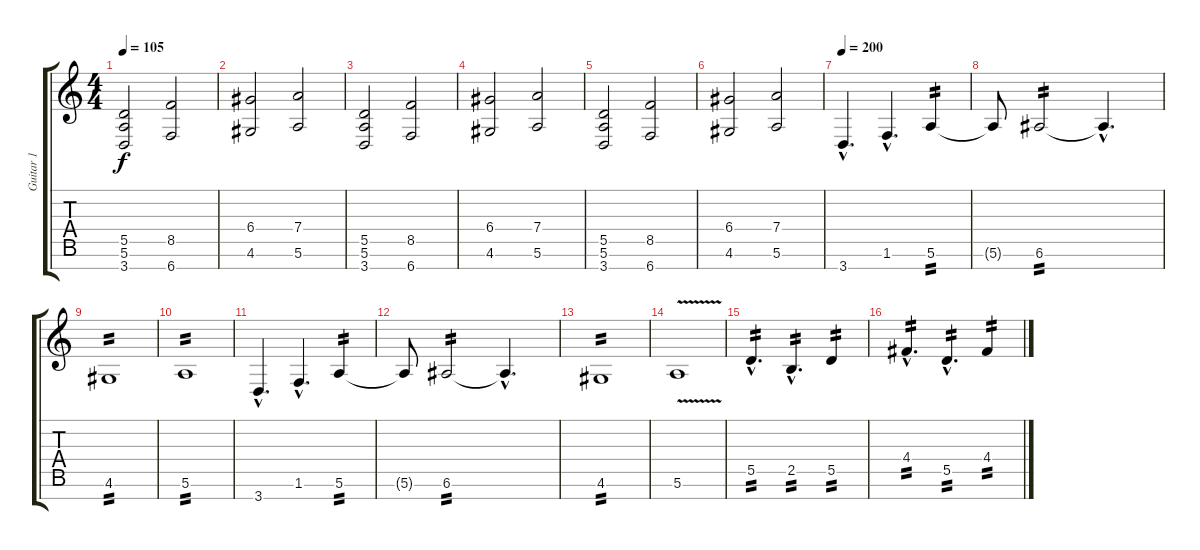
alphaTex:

\track ("Guitar 1" "Guitar 1") {instrument distortionguitar}
\staff {score tabs}
\tuning (E4 B3 G3 D3 A2 E2 B1) {hide}
\ts (4 4)
\tempo 105
\clef g2
\ks c
(5.5 5.6 3.7).2{dy f} (8.5 6.7).2 |
(6.4 4.6).2 (7.4 5.6).2 |
(5.5 5.6 3.7).2 (8.5 6.7).2 |
(6.4 4.6).2 (7.4 5.6).2 |
(5.5 5.6 3.7).2 (8.5 6.7).2 |
(6.4 4.6).2 (7.4 5.6).2 |
\section ("" "")
\tempo 200
3.7{hac}.4{d} 1.6{hac}.4{d} 5.6.4{tp 2} |
5.6{t}.8 6.6.2{tp 2} 6.6{hac t}.4{d} |
4.6.1{tp 2} |
5.6.1{tp 2} |
3.7{hac}.4{d} 1.6{hac}.4{d} 5.6.4{tp 2} |
5.6{t}.8 6.6.2{tp 2} 6.6{hac t}.4{d} |
4.6.1{tp 2} |
5.6{v}.1 |
\section ("" "")
5.5{hac}.4{d tp 2} 2.5{hac}.4{d tp 2} 5.5.4{tp 2} |
4.4{hac}.4{d tp 2} 5.5{hac}.4{d tp 2} 4.4.4{tp 2}
